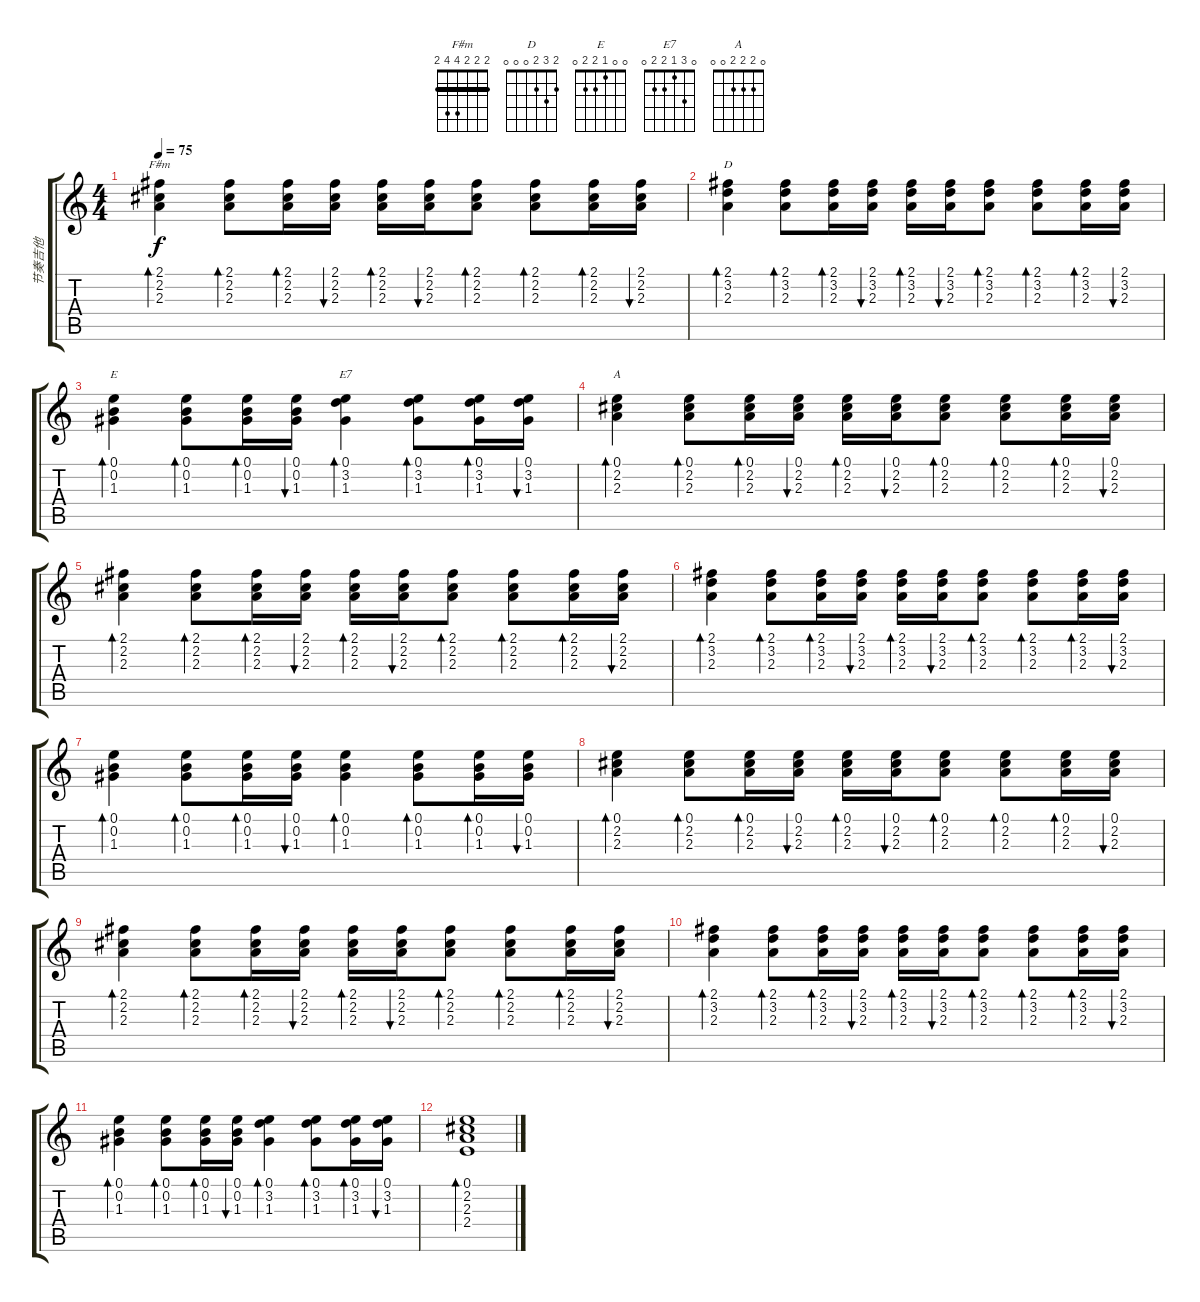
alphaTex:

\track ("节奏吉他" "节奏吉他") {instrument acousticguitarsteel}
\staff {score tabs}
\tuning (E4 B3 G3 D3 A2 E2) {hide}
\chord ("F#m" 2 2 2 4 4 2) {barre 2}
\chord ("D" 2 3 2 0 0 0)
\chord ("E" 0 0 1 2 2 0)
\chord ("E7" 0 3 1 2 2 0)
\chord ("A" 0 2 2 2 0 0)
\ts (4 4)
\tempo 75
\clef g2
\ks c
(2.1 2.2 2.3).4{bd 30 ch "F#m" dy f} (2.1 2.2 2.3).8{bd 30} (2.1 2.2 2.3).16{bd 30} (2.1 2.2 2.3).16{bu 30} (2.1 2.2 2.3).16{bd 30} (2.1 2.2 2.3).16{bu 30} (2.1 2.2 2.3).8{bd 30} (2.1 2.2 2.3).8{bd 30} (2.1 2.2 2.3).16{bd 30} (2.1 2.2 2.3).16{bu 30} |
(2.1 3.2 2.3).4{bd 30 ch "D"} (2.1 3.2 2.3).8{bd 30} (2.1 3.2 2.3).16{bd 30} (2.1 3.2 2.3).16{bu 30} (2.1 3.2 2.3).16{bd 30} (2.1 3.2 2.3).16{bu 30} (2.1 3.2 2.3).8{bd 30} (2.1 3.2 2.3).8{bd 30} (2.1 3.2 2.3).16{bd 30} (2.1 3.2 2.3).16{bu 30} |
(0.1 0.2 1.3).4{bd 30 ch "E"} (0.1 0.2 1.3).8{bd 30} (0.1 0.2 1.3).16{bd 30} (0.1 0.2 1.3).16{bu 30} (0.1 3.2 1.3).4{bd 30 ch "E7"} (0.1 3.2 1.3).8{bd 30} (0.1 3.2 1.3).16{bd 30} (0.1 3.2 1.3).16{bu 30} |
(0.1 2.2 2.3).4{bd 30 ch "A"} (0.1 2.2 2.3).8{bd 30} (0.1 2.2 2.3).16{bd 30} (0.1 2.2 2.3).16{bu 30} (0.1 2.2 2.3).16{bd 30} (0.1 2.2 2.3).16{bu 30} (0.1 2.2 2.3).8{bd 30} (0.1 2.2 2.3).8{bd 30} (0.1 2.2 2.3).16{bd 30} (0.1 2.2 2.3).16{bu 30} |
(2.1 2.2 2.3).4{bd 30} (2.1 2.2 2.3).8{bd 30} (2.1 2.2 2.3).16{bd 30} (2.1 2.2 2.3).16{bu 30} (2.1 2.2 2.3).16{bd 30} (2.1 2.2 2.3).16{bu 30} (2.1 2.2 2.3).8{bd 30} (2.1 2.2 2.3).8{bd 30} (2.1 2.2 2.3).16{bd 30} (2.1 2.2 2.3).16{bu 30} |
(2.1 3.2 2.3).4{bd 30} (2.1 3.2 2.3).8{bd 30} (2.1 3.2 2.3).16{bd 30} (2.1 3.2 2.3).16{bu 30} (2.1 3.2 2.3).16{bd 30} (2.1 3.2 2.3).16{bu 30} (2.1 3.2 2.3).8{bd 30} (2.1 3.2 2.3).8{bd 30} (2.1 3.2 2.3).16{bd 30} (2.1 3.2 2.3).16{bu 30} |
(0.1 0.2 1.3).4{bd 30} (0.1 0.2 1.3).8{bd 30} (0.1 0.2 1.3).16{bd 30} (0.1 0.2 1.3).16{bu 30} (0.1 0.2 1.3).4{bd 30} (0.1 0.2 1.3).8{bd 30} (0.1 0.2 1.3).16{bd 30} (0.1 0.2 1.3).16{bu 30} |
(0.1 2.2 2.3).4{bd 30} (0.1 2.2 2.3).8{bd 30} (0.1 2.2 2.3).16{bd 30} (0.1 2.2 2.3).16{bu 30} (0.1 2.2 2.3).16{bd 30} (0.1 2.2 2.3).16{bu 30} (0.1 2.2 2.3).8{bd 30} (0.1 2.2 2.3).8{bd 30} (0.1 2.2 2.3).16{bd 30} (0.1 2.2 2.3).16{bu 30} |
(2.1 2.2 2.3).4{bd 30} (2.1 2.2 2.3).8{bd 30} (2.1 2.2 2.3).16{bd 30} (2.1 2.2 2.3).16{bu 30} (2.1 2.2 2.3).16{bd 30} (2.1 2.2 2.3).16{bu 30} (2.1 2.2 2.3).8{bd 30} (2.1 2.2 2.3).8{bd 30} (2.1 2.2 2.3).16{bd 30} (2.1 2.2 2.3).16{bu 30} |
(2.1 3.2 2.3).4{bd 30} (2.1 3.2 2.3).8{bd 30} (2.1 3.2 2.3).16{bd 30} (2.1 3.2 2.3).16{bu 30} (2.1 3.2 2.3).16{bd 30} (2.1 3.2 2.3).16{bu 30} (2.1 3.2 2.3).8{bd 30} (2.1 3.2 2.3).8{bd 30} (2.1 3.2 2.3).16{bd 30} (2.1 3.2 2.3).16{bu 30} |
(0.1 0.2 1.3).4{bd 30} (0.1 0.2 1.3).8{bd 30} (0.1 0.2 1.3).16{bd 30} (0.1 0.2 1.3).16{bu 30} (0.1 3.2 1.3).4{bd 30} (0.1 3.2 1.3).8{bd 30} (0.1 3.2 1.3).16{bd 30} (0.1 3.2 1.3).16{bu 30} |
(0.1 2.2 2.3 2.4).1{bd 480}
